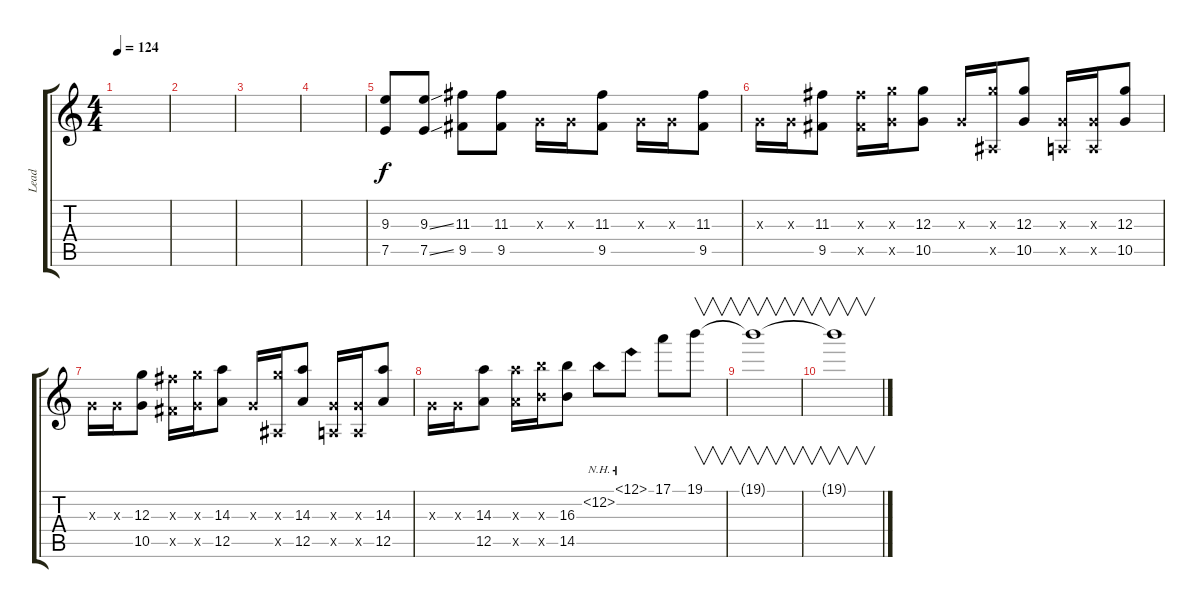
\track ("Lead" "Lead") {instrument overdrivenguitar}
\staff {score tabs}
\tuning (E4 B3 G3 D3 A2 E2) {hide}
\ts (4 4)
\tempo 124
\clef g2
\ks c
|
|
|
|
(9.3 7.5).8 (9.3{ss} 7.5{ss}).8 (11.3 9.5).8 (11.3 9.5).8 0.3{x}.16 0.3{x}.16 (11.3 9.5).8 0.3{x}.16 0.3{x}.16 (11.3 9.5).8 |
0.3{x}.16 0.3{x}.16 (11.3 9.5).8 (11.3{x} 9.5{x}).16 (12.3{x} 10.5{x}).16 (12.3 10.5).8 0.3{x}.16 (12.3{x} 1.5{x}).16 (12.3 10.5).8 (0.3{x} 0.5{x}).16 (0.3{x} 0.5{x}).16 (12.3 10.5).8 |
0.3{x}.16 0.3{x}.16 (12.3 10.5).8 (11.3{x} 9.5{x}).16 (12.3{x} 10.5{x}).16 (14.3 12.5).8 0.3{x}.16 (12.3{x} 1.5{x}).16 (14.3 12.5).8 (0.3{x} 0.5{x}).16 (0.3{x} 0.5{x}).16 (14.3 12.5).8 |
0.3{x}.16 0.3{x}.16 (14.3 12.5).8 (14.3{x} 12.5{x}).16 (16.3{x} 14.5{x}).16 (16.3 14.5).8 12.2{nh}.8 12.1{nh}.8 17.1.8 19.1.8{v} |
19.1{t}.1{v volume 5} |
19.1{t}.1{v}
